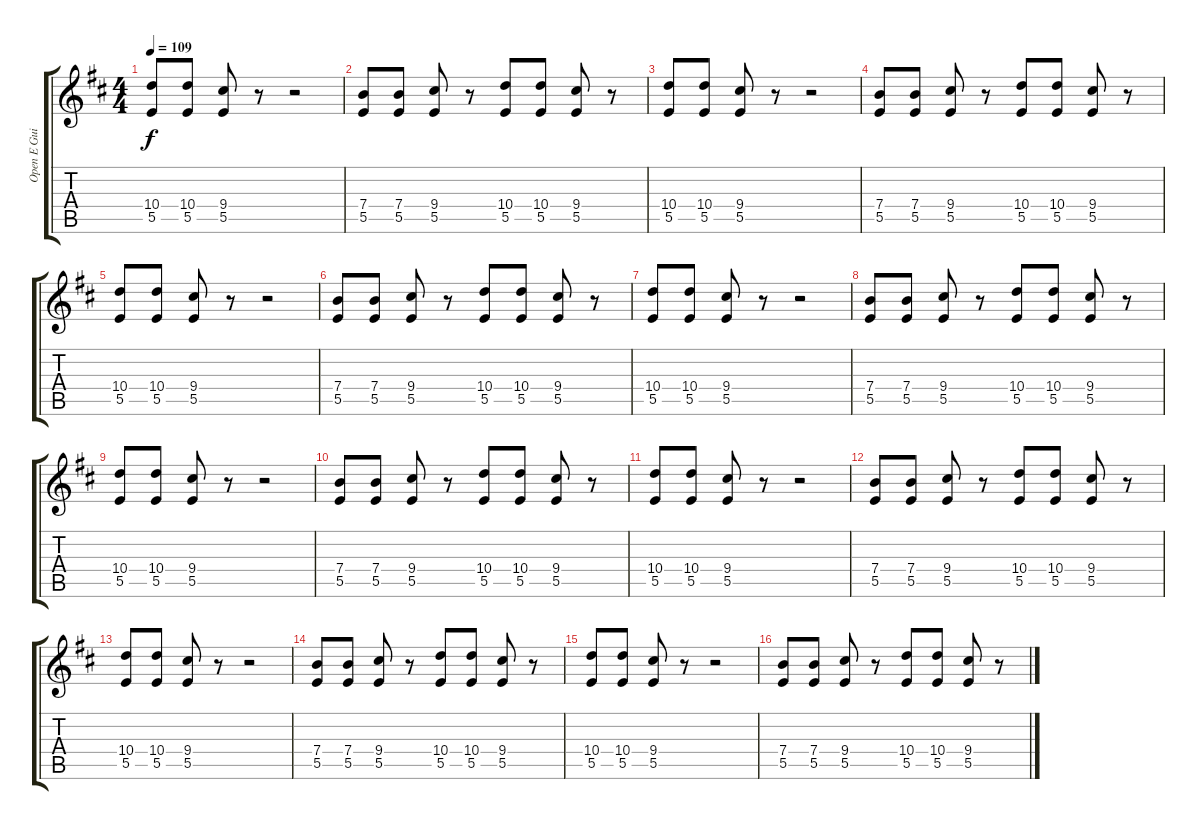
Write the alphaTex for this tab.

\track ("Open E Guitar" "Open E Gui") {instrument distortionguitar}
\staff {score tabs}
\tuning (E4 B3 Ab3 E3 B2 E2) {hide}
\ts (4 4)
\tempo 109
\clef g2
\ks d
(10.4 5.5).8{dy f} (10.4 5.5).8 (9.4 5.5).8 r.8 r.2 |
(7.4 5.5).8 (7.4 5.5).8 (9.4 5.5).8 r.8 (10.4 5.5).8 (10.4 5.5).8 (9.4 5.5).8 r.8 |
(10.4 5.5).8 (10.4 5.5).8 (9.4 5.5).8 r.8 r.2 |
(7.4 5.5).8 (7.4 5.5).8 (9.4 5.5).8 r.8 (10.4 5.5).8 (10.4 5.5).8 (9.4 5.5).8 r.8 |
(10.4 5.5).8 (10.4 5.5).8 (9.4 5.5).8 r.8 r.2 |
(7.4 5.5).8 (7.4 5.5).8 (9.4 5.5).8 r.8 (10.4 5.5).8 (10.4 5.5).8 (9.4 5.5).8 r.8 |
(10.4 5.5).8 (10.4 5.5).8 (9.4 5.5).8 r.8 r.2 |
(7.4 5.5).8 (7.4 5.5).8 (9.4 5.5).8 r.8 (10.4 5.5).8 (10.4 5.5).8 (9.4 5.5).8 r.8 |
(10.4 5.5).8 (10.4 5.5).8 (9.4 5.5).8 r.8 r.2 |
(7.4 5.5).8 (7.4 5.5).8 (9.4 5.5).8 r.8 (10.4 5.5).8 (10.4 5.5).8 (9.4 5.5).8 r.8 |
(10.4 5.5).8 (10.4 5.5).8 (9.4 5.5).8 r.8 r.2 |
(7.4 5.5).8 (7.4 5.5).8 (9.4 5.5).8 r.8 (10.4 5.5).8 (10.4 5.5).8 (9.4 5.5).8 r.8 |
(10.4 5.5).8 (10.4 5.5).8 (9.4 5.5).8 r.8 r.2 |
(7.4 5.5).8 (7.4 5.5).8 (9.4 5.5).8 r.8 (10.4 5.5).8 (10.4 5.5).8 (9.4 5.5).8 r.8 |
(10.4 5.5).8 (10.4 5.5).8 (9.4 5.5).8 r.8 r.2 |
(7.4 5.5).8 (7.4 5.5).8 (9.4 5.5).8 r.8 (10.4 5.5).8 (10.4 5.5).8 (9.4 5.5).8 r.8
